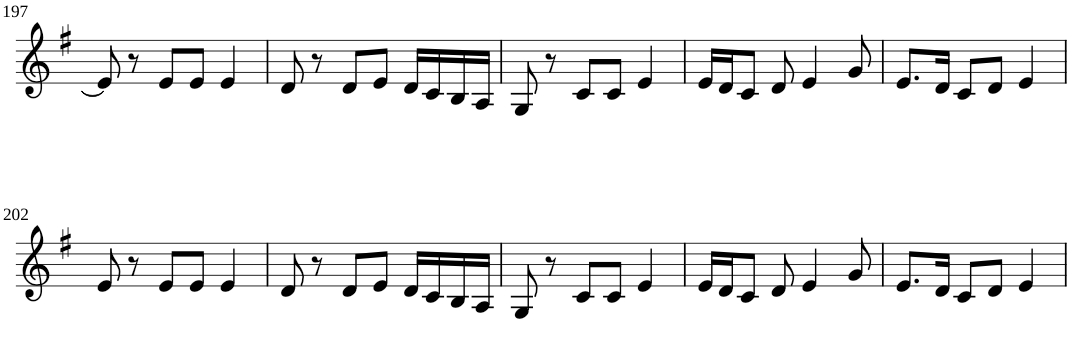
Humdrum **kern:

**kern
*part1
*staff1
*I"Violin
!!LO:PB:g=z
*clefG2
*k[f#]
*G:
*M3/4
=197
8e/]
8r
8e/L
8e/J
4e/
=198
8d/
8r
8d/L
8e/J
16d/LL
16c/
16B/
16A/JJ
=199
8G/
8r
8c/L
8c/J
4e/
=200
16e/LL
16d/J
8c/J
8d/
4e/
8g/
=201
8.e/L
16d/Jk
8c/L
8d/J
4e/
!!LO:LB:g=z
=202
8e/
8r
8e/L
8e/J
4e/
=203
8d/
8r
8d/L
8e/J
16d/LL
16c/
16B/
16A/JJ
=204
8G/
8r
8c/L
8c/J
4e/
=205
16e/LL
16d/J
8c/J
8d/
4e/
8g/
=206
8.e/L
16d/Jk
8c/L
8d/J
4e/
=
*-
